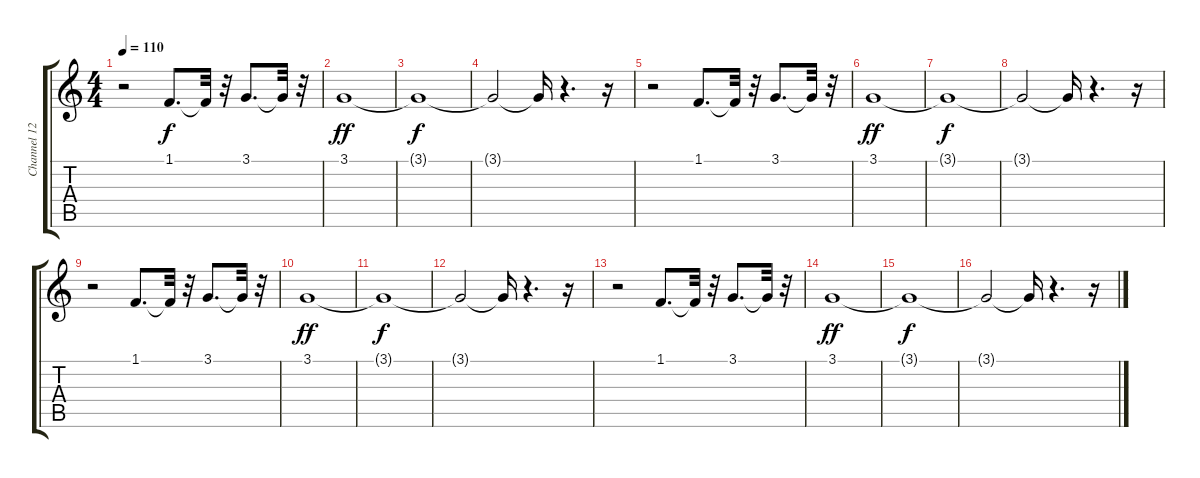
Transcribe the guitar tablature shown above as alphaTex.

\track ("Channel 12" "Channel 12") {instrument choiraahs}
\staff {score tabs}
\tuning (E4 B3 G3 D3 A2 E2) {hide}
\ts (4 4)
\tempo 110
\clef g2
\ks c
r.2{dy f} 1.1.8{d} 1.1{t}.32 r.32 3.1.8{d} 3.1{t}.32 r.32 |
3.1.1{dy ff} |
3.1{t}.1{dy f} |
3.1{t}.2 3.1{t}.16 r.4{d} r.16 |
r.2 1.1.8{d} 1.1{t}.32 r.32 3.1.8{d} 3.1{t}.32 r.32 |
3.1.1{dy ff} |
3.1{t}.1{dy f} |
3.1{t}.2 3.1{t}.16 r.4{d} r.16 |
r.2 1.1.8{d} 1.1{t}.32 r.32 3.1.8{d} 3.1{t}.32 r.32 |
3.1.1{dy ff} |
3.1{t}.1{dy f} |
3.1{t}.2 3.1{t}.16 r.4{d} r.16 |
r.2 1.1.8{d} 1.1{t}.32 r.32 3.1.8{d} 3.1{t}.32 r.32 |
3.1.1{dy ff} |
3.1{t}.1{dy f} |
3.1{t}.2 3.1{t}.16 r.4{d} r.16
